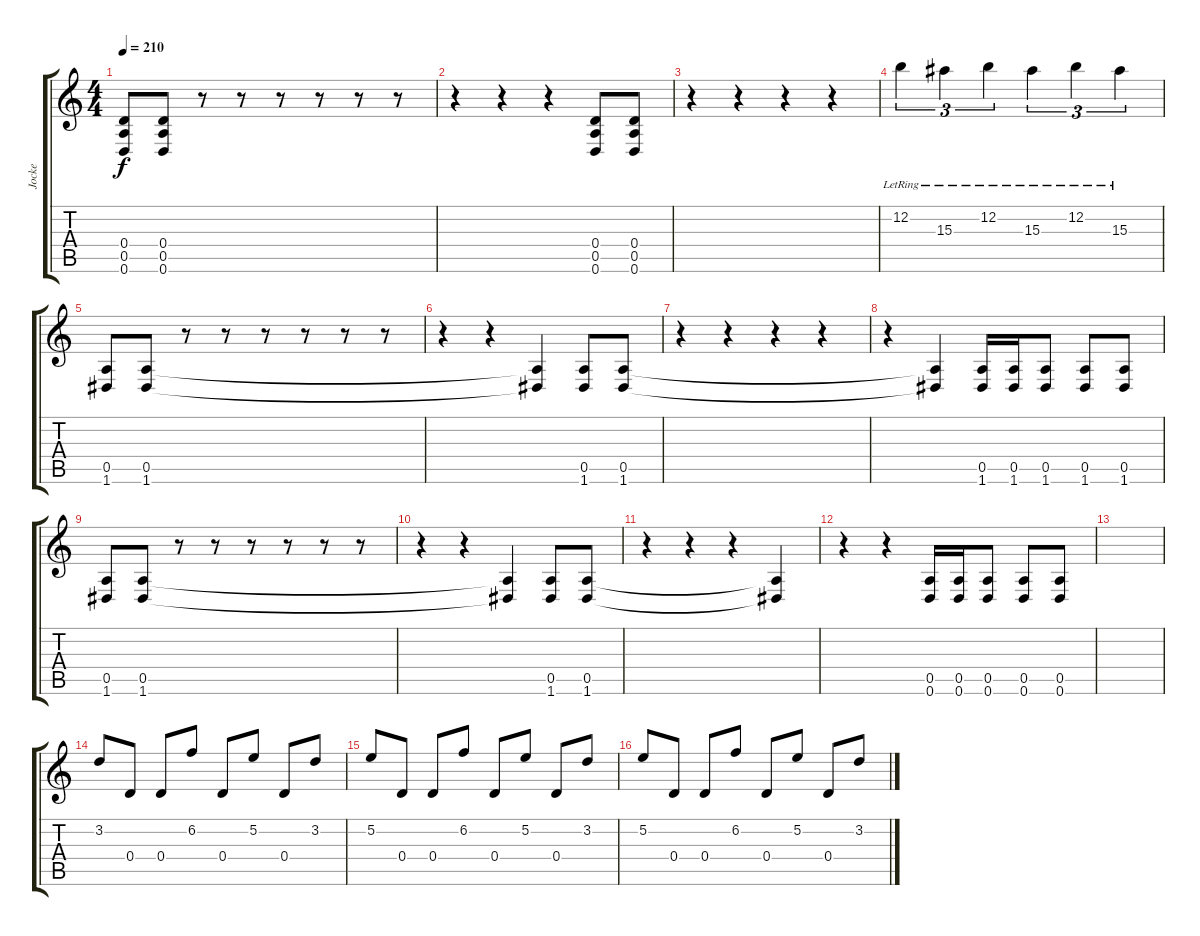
\track ("Jocke" "Jocke") {instrument distortionguitar}
\staff {score tabs}
\tuning (E4 B3 G3 D3 A2 D2) {hide}
\ts (4 4)
\tempo 210
\clef g2
\ks c
(0.4 0.5 0.6).8{dy f} (0.4 0.5 0.6).8 r.8 r.8 r.8 r.8 r.8 r.8 |
r.4 r.4 r.4 (0.4 0.5 0.6).8 (0.4 0.5 0.6).8 |
r.4 r.4 r.4 r.4 |
12.2{lr}.4{tu (3 2)} 15.3{lr}.4{tu (3 2)} 12.2{lr}.4{tu (3 2)} 15.3{lr}.4{tu (3 2)} 12.2{lr}.4{tu (3 2)} 15.3{lr}.4{tu (3 2)} |
(0.5 1.6).8 (0.5 1.6).8 r.8 r.8 r.8 r.8 r.8 r.8 |
r.4 r.4 (0.5{t} 1.6{t}).4 (0.5 1.6).8 (0.5 1.6).8 |
r.4 r.4 r.4 r.4 |
r.4 (0.5{t} 1.6{t}).4 (0.5 1.6).16 (0.5 1.6).16 (0.5 1.6).8 (0.5 1.6).8 (0.5 1.6).8 |
(0.5 1.6).8 (0.5 1.6).8 r.8 r.8 r.8 r.8 r.8 r.8 |
r.4 r.4 (0.5{t} 1.6{t}).4 (0.5 1.6).8 (0.5 1.6).8 |
r.4 r.4 r.4 (0.5{t} 1.6{t}).4 |
r.4 r.4 (0.5 0.6).16 (0.5 0.6).16 (0.5 0.6).8 (0.5 0.6).8 (0.5 0.6).8 |
|
3.2.8 0.4.8 0.4.8 6.2.8 0.4.8 5.2.8 0.4.8 3.2.8 |
5.2.8 0.4.8 0.4.8 6.2.8 0.4.8 5.2.8 0.4.8 3.2.8 |
5.2.8 0.4.8 0.4.8 6.2.8 0.4.8 5.2.8 0.4.8 3.2.8
